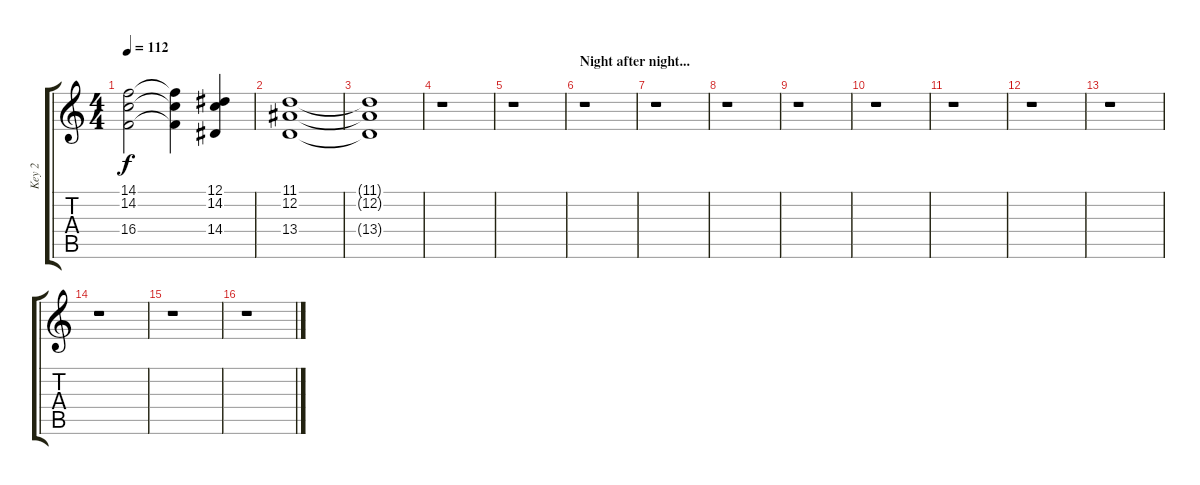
\track ("Key 2" "Key 2") {instrument synthstrings1}
\staff {score tabs}
\tuning (Eb4 Bb3 Gb3 Db3 Ab2 Eb2) {hide}
\ts (4 4)
\tempo 112
\clef g2
\ks c
(14.1{t} 14.2{t} 16.4{t}).2{dy f} (14.1{t} 14.2{t} 16.4{t}).4 (12.1 14.2 14.4).4 |
(11.1 12.2 13.4).1 |
(11.1{t} 12.2{t} 13.4{t}).1 |
r.1 |
r.1 |
\section ("" "Night after night...")
r.1 |
r.1 |
r.1 |
r.1 |
r.1 |
r.1 |
r.1 |
r.1 |
r.1 |
r.1 |
r.1
